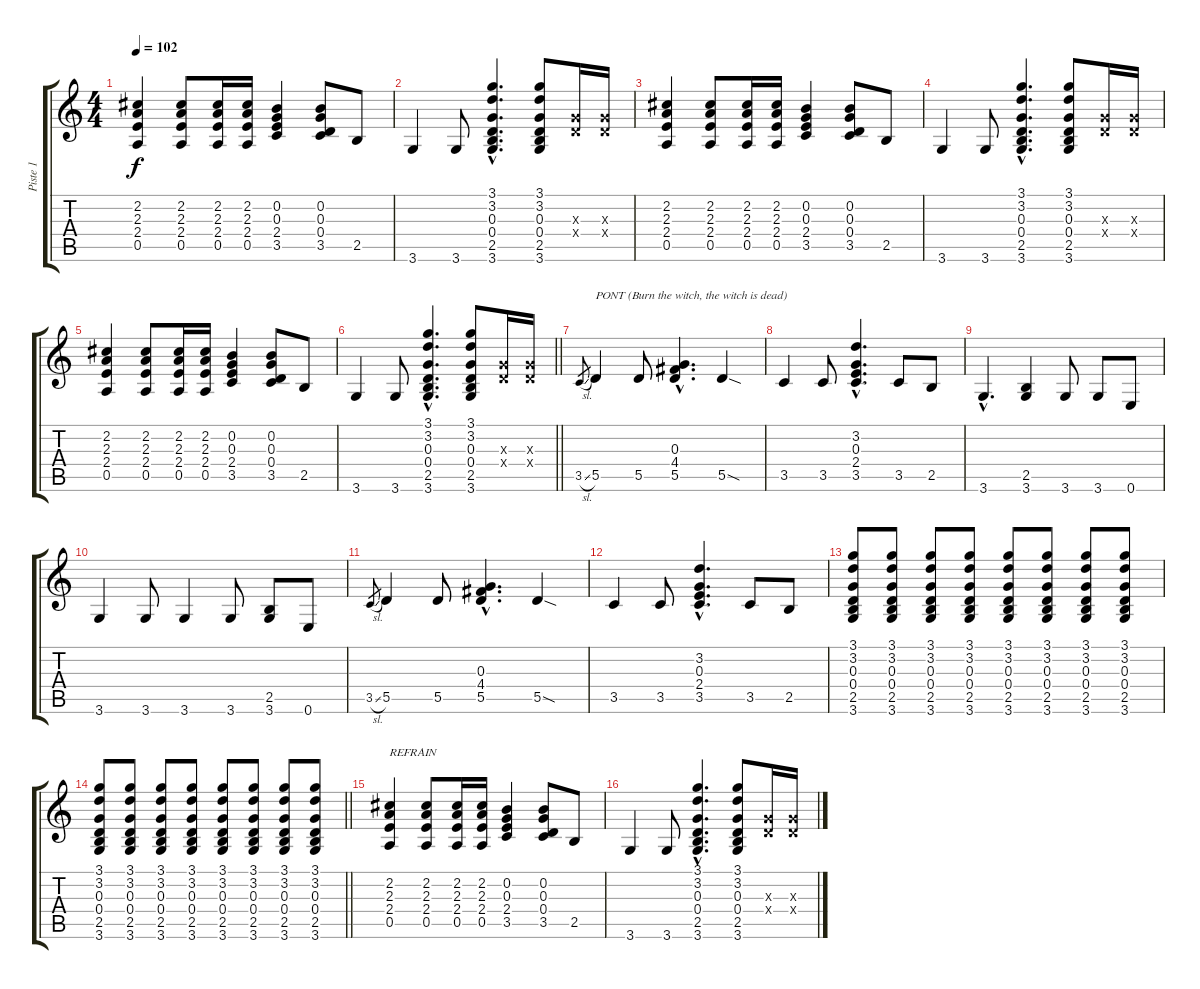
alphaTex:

\track ("Piste 1" "Piste 1") {instrument acousticguitarnylon}
\staff {score tabs}
\tuning (E4 B3 G3 D3 A2 E2) {hide}
\ts (4 4)
\tempo 102
\clef g2
\ks c
(2.2 2.3 2.4 0.5).4{dy f} (2.2 2.3 2.4 0.5).8 (2.2 2.3 2.4 0.5).16 (2.2 2.3 2.4 0.5).16 (0.2 0.3 2.4 3.5).4 (0.2 0.3 0.4 3.5).8 2.5.8 |
3.6.4 3.6.8 (3.1{hac} 3.2{hac} 0.3{hac} 0.4{hac} 2.5{hac} 3.6{hac}).4{d} (3.1 3.2 0.3 0.4 2.5 3.6).8 (0.3{x} 0.4{x}).16 (0.3{x} 0.4{x}).16 |
(2.2 2.3 2.4 0.5).4 (2.2 2.3 2.4 0.5).8 (2.2 2.3 2.4 0.5).16 (2.2 2.3 2.4 0.5).16 (0.2 0.3 2.4 3.5).4 (0.2 0.3 0.4 3.5).8 2.5.8 |
3.6.4 3.6.8 (3.1{hac} 3.2{hac} 0.3{hac} 0.4{hac} 2.5{hac} 3.6{hac}).4{d} (3.1 3.2 0.3 0.4 2.5 3.6).8 (0.3{x} 0.4{x}).16 (0.3{x} 0.4{x}).16 |
(2.2 2.3 2.4 0.5).4 (2.2 2.3 2.4 0.5).8 (2.2 2.3 2.4 0.5).16 (2.2 2.3 2.4 0.5).16 (0.2 0.3 2.4 3.5).4 (0.2 0.3 0.4 3.5).8 2.5.8 |
\barLineRight lightlight
3.6.4 3.6.8 (3.1{hac} 3.2{hac} 0.3{hac} 0.4{hac} 2.5{hac} 3.6{hac}).4{d} (3.1 3.2 0.3 0.4 2.5 3.6).8 (0.3{x} 0.4{x}).16 (0.3{x} 0.4{x}).16 |
3.5{sl}.8{gr} 5.5.4{txt "PONT (Burn the witch, the witch is dead)"} 5.5.8 (0.3{hac} 4.4{hac} 5.5{hac}).4{d} 5.5{sod}.4 |
3.5.4 3.5.8 (3.2{hac} 0.3{hac} 2.4{hac} 3.5{hac}).4{d} 3.5.8 2.5.8 |
3.6{hac}.4{d} (2.5 3.6).4 3.6.8 3.6.8 0.6.8 |
3.6.4 3.6.8 3.6.4 3.6.8 (2.5 3.6).8 0.6.8 |
3.5{sl}.8{gr} 5.5.4 5.5.8 (0.3{hac} 4.4{hac} 5.5{hac}).4{d} 5.5{sod}.4 |
3.5.4 3.5.8 (3.2{hac} 0.3{hac} 2.4{hac} 3.5{hac}).4{d} 3.5.8 2.5.8 |
(3.1 3.2 0.3 0.4 2.5 3.6).8 (3.1 3.2 0.3 0.4 2.5 3.6).8 (3.1 3.2 0.3 0.4 2.5 3.6).8 (3.1 3.2 0.3 0.4 2.5 3.6).8 (3.1 3.2 0.3 0.4 2.5 3.6).8 (3.1 3.2 0.3 0.4 2.5 3.6).8 (3.1 3.2 0.3 0.4 2.5 3.6).8 (3.1 3.2 0.3 0.4 2.5 3.6).8 |
\barLineRight lightlight
(3.1 3.2 0.3 0.4 2.5 3.6).8 (3.1 3.2 0.3 0.4 2.5 3.6).8 (3.1 3.2 0.3 0.4 2.5 3.6).8 (3.1 3.2 0.3 0.4 2.5 3.6).8 (3.1 3.2 0.3 0.4 2.5 3.6).8 (3.1 3.2 0.3 0.4 2.5 3.6).8 (3.1 3.2 0.3 0.4 2.5 3.6).8 (3.1 3.2 0.3 0.4 2.5 3.6).8 |
(2.2 2.3 2.4 0.5).4{txt "REFRAIN"} (2.2 2.3 2.4 0.5).8 (2.2 2.3 2.4 0.5).16 (2.2 2.3 2.4 0.5).16 (0.2 0.3 2.4 3.5).4 (0.2 0.3 0.4 3.5).8 2.5.8 |
3.6.4 3.6.8 (3.1{hac} 3.2{hac} 0.3{hac} 0.4{hac} 2.5{hac} 3.6{hac}).4{d} (3.1 3.2 0.3 0.4 2.5 3.6).8 (0.3{x} 0.4{x}).16 (0.3{x} 0.4{x}).16
